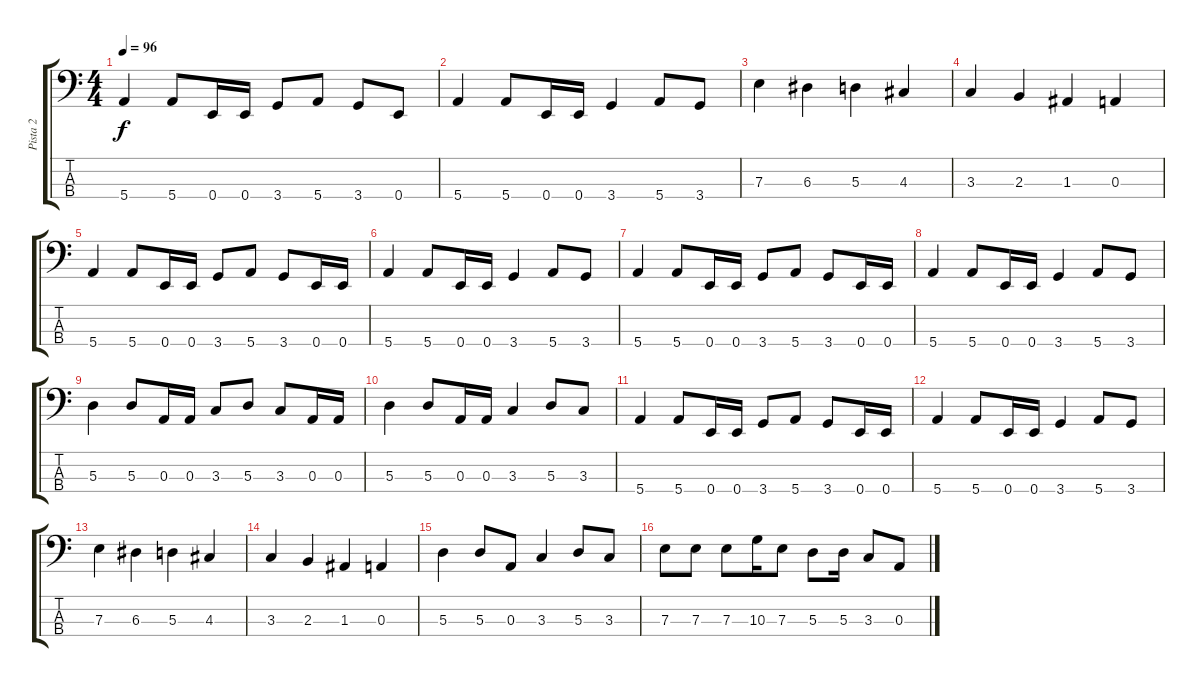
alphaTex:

\track ("Pista 2" "Pista 2") {instrument electricbassfinger}
\staff {score tabs}
\tuning (G2 D2 A1 E1) {hide}
\ts (4 4)
\tempo 96
\clef f4
\ks c
5.4.4{dy f} 5.4.8 0.4.16 0.4.16 3.4.8 5.4.8 3.4.8 0.4.8 |
5.4.4 5.4.8 0.4.16 0.4.16 3.4.4 5.4.8 3.4.8 |
7.3.4 6.3.4 5.3.4 4.3.4 |
3.3.4 2.3.4 1.3.4 0.3.4 |
5.4.4 5.4.8 0.4.16 0.4.16 3.4.8 5.4.8 3.4.8 0.4.16 0.4.16 |
5.4.4 5.4.8 0.4.16 0.4.16 3.4.4 5.4.8 3.4.8 |
5.4.4 5.4.8 0.4.16 0.4.16 3.4.8 5.4.8 3.4.8 0.4.16 0.4.16 |
5.4.4 5.4.8 0.4.16 0.4.16 3.4.4 5.4.8 3.4.8 |
5.3.4 5.3.8 0.3.16 0.3.16 3.3.8 5.3.8 3.3.8 0.3.16 0.3.16 |
5.3.4 5.3.8 0.3.16 0.3.16 3.3.4 5.3.8 3.3.8 |
5.4.4 5.4.8 0.4.16 0.4.16 3.4.8 5.4.8 3.4.8 0.4.16 0.4.16 |
5.4.4 5.4.8 0.4.16 0.4.16 3.4.4 5.4.8 3.4.8 |
7.3.4 6.3.4 5.3.4 4.3.4 |
3.3.4 2.3.4 1.3.4 0.3.4 |
5.3.4 5.3.8 0.3.8 3.3.4 5.3.8 3.3.8 |
7.3.8 7.3.8 7.3.8 10.3.16 7.3.8 5.3.8 5.3.16 3.3.8 0.3.8
